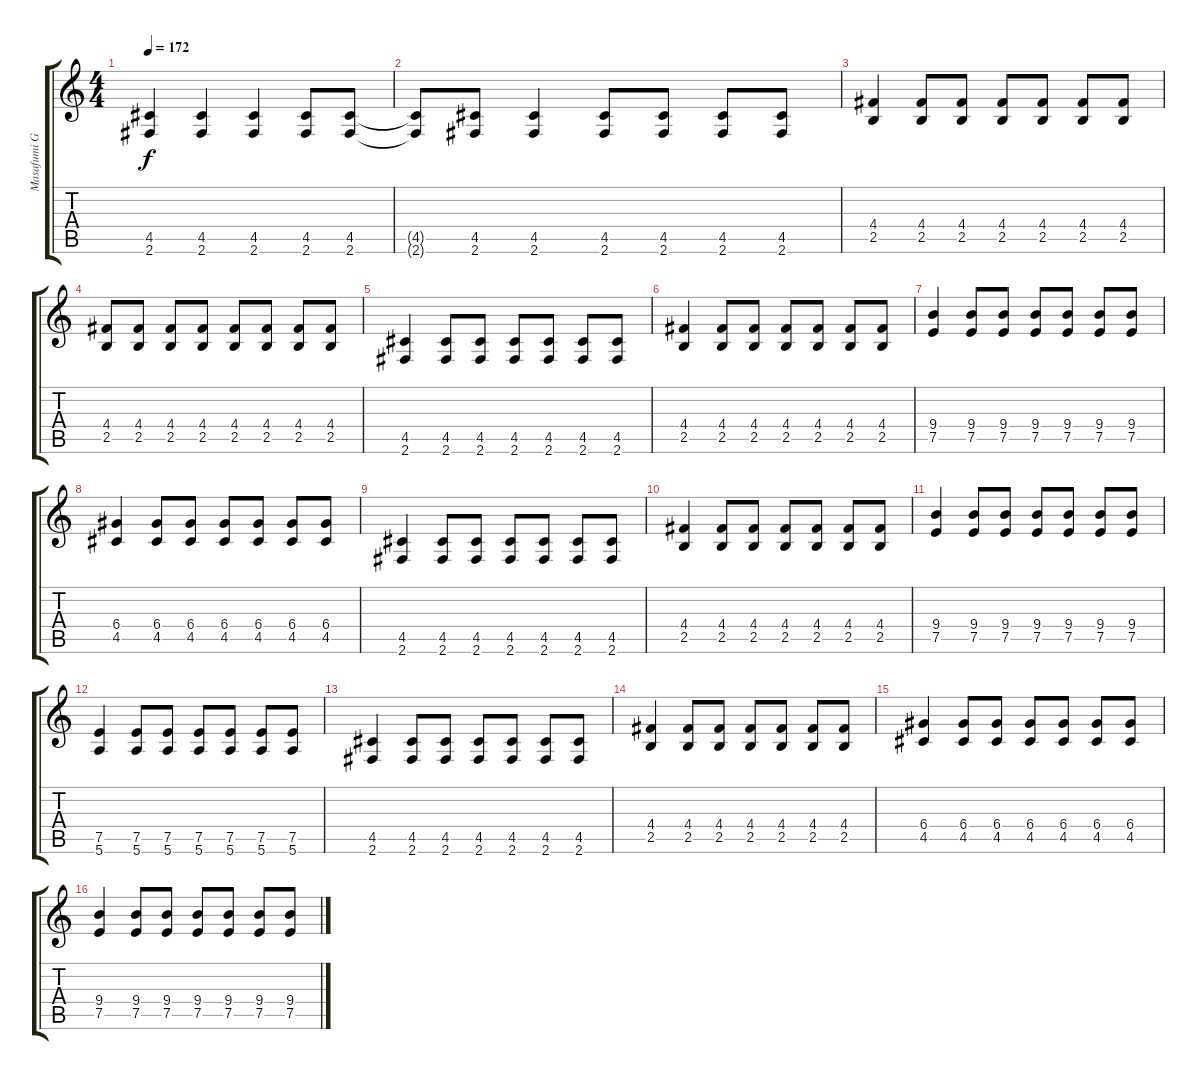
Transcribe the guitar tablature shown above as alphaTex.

\track ("Masafumi Gotou" "Masafumi G") {instrument distortionguitar}
\staff {score tabs}
\tuning (E4 B3 G3 D3 A2 E2) {hide}
\ts (4 4)
\tempo 172
\clef g2
\ks c
(4.5 2.6).4{dy f} (4.5 2.6).4 (4.5 2.6).4 (4.5 2.6).8 (4.5 2.6).8 |
(4.5{t} 2.6{t}).8 (4.5 2.6).8 (4.5 2.6).4 (4.5 2.6).8 (4.5 2.6).8 (4.5 2.6).8 (4.5 2.6).8 |
(4.4 2.5).4 (4.4 2.5).8 (4.4 2.5).8 (4.4 2.5).8 (4.4 2.5).8 (4.4 2.5).8 (4.4 2.5).8 |
(4.4 2.5).8 (4.4 2.5).8 (4.4 2.5).8 (4.4 2.5).8 (4.4 2.5).8 (4.4 2.5).8 (4.4 2.5).8 (4.4 2.5).8 |
(4.5 2.6).4 (4.5 2.6).8 (4.5 2.6).8 (4.5 2.6).8 (4.5 2.6).8 (4.5 2.6).8 (4.5 2.6).8 |
(4.4 2.5).4 (4.4 2.5).8 (4.4 2.5).8 (4.4 2.5).8 (4.4 2.5).8 (4.4 2.5).8 (4.4 2.5).8 |
(9.4 7.5).4 (9.4 7.5).8 (9.4 7.5).8 (9.4 7.5).8 (9.4 7.5).8 (9.4 7.5).8 (9.4 7.5).8 |
(6.4 4.5).4 (6.4 4.5).8 (6.4 4.5).8 (6.4 4.5).8 (6.4 4.5).8 (6.4 4.5).8 (6.4 4.5).8 |
(4.5 2.6).4 (4.5 2.6).8 (4.5 2.6).8 (4.5 2.6).8 (4.5 2.6).8 (4.5 2.6).8 (4.5 2.6).8 |
(4.4 2.5).4 (4.4 2.5).8 (4.4 2.5).8 (4.4 2.5).8 (4.4 2.5).8 (4.4 2.5).8 (4.4 2.5).8 |
(9.4 7.5).4 (9.4 7.5).8 (9.4 7.5).8 (9.4 7.5).8 (9.4 7.5).8 (9.4 7.5).8 (9.4 7.5).8 |
(7.5 5.6).4 (7.5 5.6).8 (7.5 5.6).8 (7.5 5.6).8 (7.5 5.6).8 (7.5 5.6).8 (7.5 5.6).8 |
(4.5 2.6).4 (4.5 2.6).8 (4.5 2.6).8 (4.5 2.6).8 (4.5 2.6).8 (4.5 2.6).8 (4.5 2.6).8 |
(4.4 2.5).4 (4.4 2.5).8 (4.4 2.5).8 (4.4 2.5).8 (4.4 2.5).8 (4.4 2.5).8 (4.4 2.5).8 |
(6.4 4.5).4 (6.4 4.5).8 (6.4 4.5).8 (6.4 4.5).8 (6.4 4.5).8 (6.4 4.5).8 (6.4 4.5).8 |
(9.4 7.5).4 (9.4 7.5).8 (9.4 7.5).8 (9.4 7.5).8 (9.4 7.5).8 (9.4 7.5).8 (9.4 7.5).8
